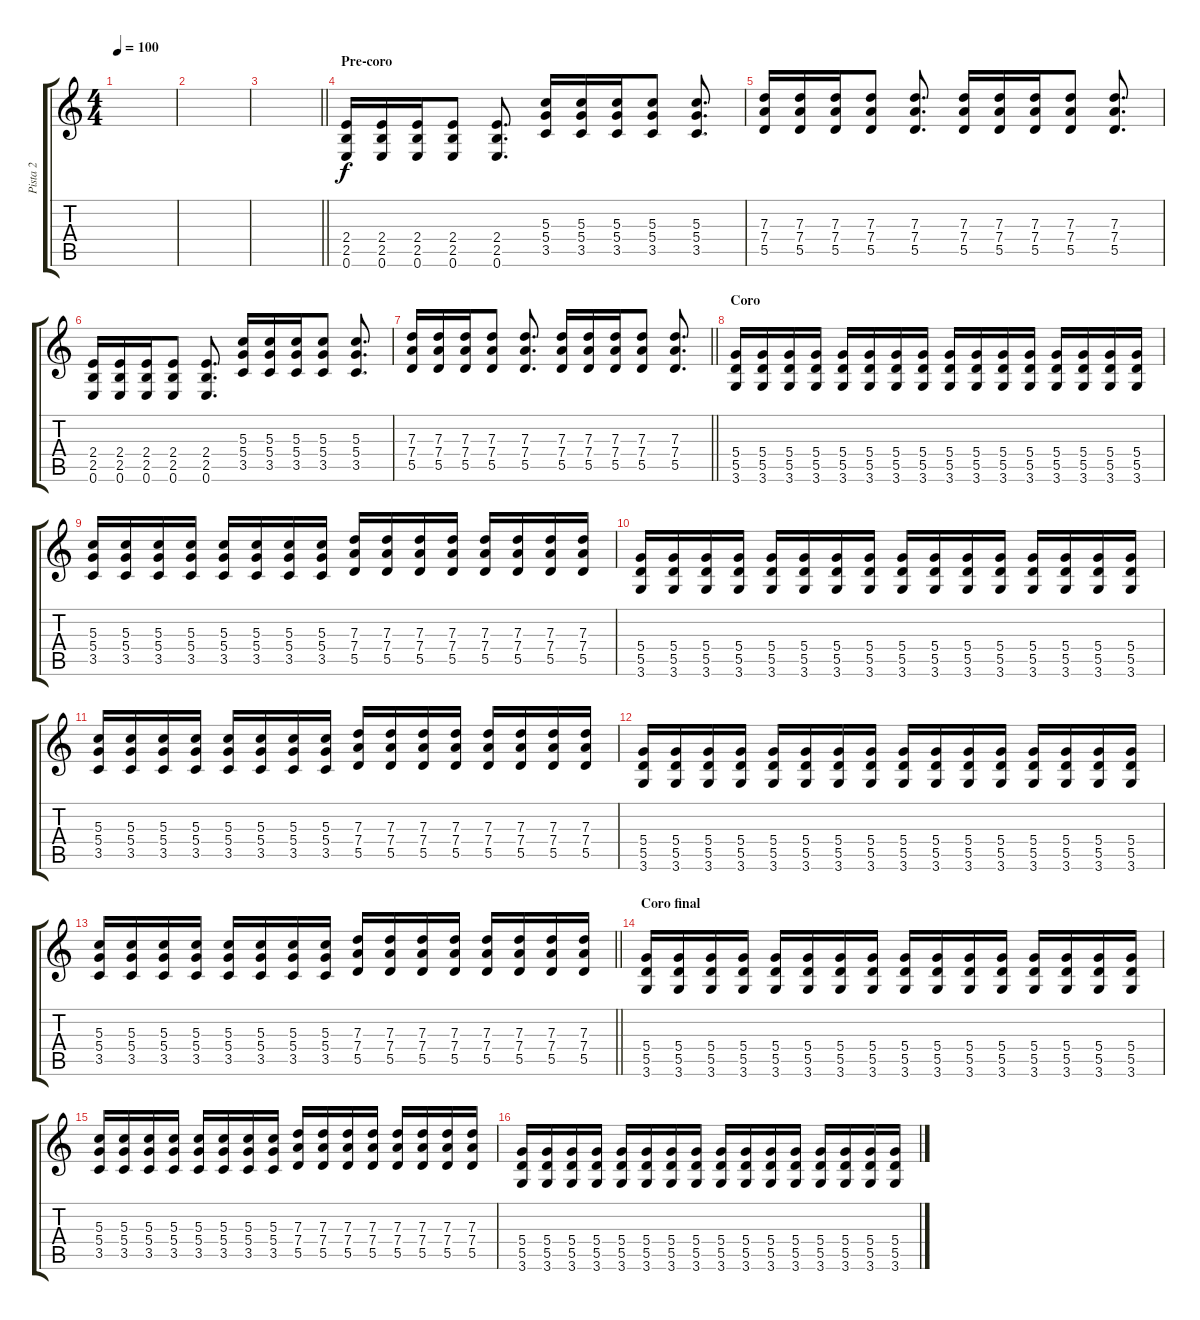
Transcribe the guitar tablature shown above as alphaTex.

\track ("Pista 2" "Pista 2") {instrument distortionguitar}
\staff {score tabs}
\tuning (E4 B3 G3 D3 A2 E2) {hide}
\ts (4 4)
\tempo 100
\clef g2
\ks c
|
|
\barLineRight lightlight
|
\section ("" "Pre-coro")
(2.4 2.5 0.6).16 (2.4 2.5 0.6).16 (2.4 2.5 0.6).16 (2.4 2.5 0.6).8 (2.4 2.5 0.6).8{d} (5.3 5.4 3.5).16 (5.3 5.4 3.5).16 (5.3 5.4 3.5).16 (5.3 5.4 3.5).8 (5.3 5.4 3.5).8{d} |
(7.3 7.4 5.5).16 (7.3 7.4 5.5).16 (7.3 7.4 5.5).16 (7.3 7.4 5.5).8 (7.3 7.4 5.5).8{d} (7.3 7.4 5.5).16 (7.3 7.4 5.5).16 (7.3 7.4 5.5).16 (7.3 7.4 5.5).8 (7.3 7.4 5.5).8{d} |
(2.4 2.5 0.6).16 (2.4 2.5 0.6).16 (2.4 2.5 0.6).16 (2.4 2.5 0.6).8 (2.4 2.5 0.6).8{d} (5.3 5.4 3.5).16 (5.3 5.4 3.5).16 (5.3 5.4 3.5).16 (5.3 5.4 3.5).8 (5.3 5.4 3.5).8{d} |
\barLineRight lightlight
(7.3 7.4 5.5).16 (7.3 7.4 5.5).16 (7.3 7.4 5.5).16 (7.3 7.4 5.5).8 (7.3 7.4 5.5).8{d} (7.3 7.4 5.5).16 (7.3 7.4 5.5).16 (7.3 7.4 5.5).16 (7.3 7.4 5.5).8 (7.3 7.4 5.5).8{d} |
\section ("" "Coro")
(5.4 5.5 3.6).16 (5.4 5.5 3.6).16 (5.4 5.5 3.6).16 (5.4 5.5 3.6).16 (5.4 5.5 3.6).16 (5.4 5.5 3.6).16 (5.4 5.5 3.6).16 (5.4 5.5 3.6).16 (5.4 5.5 3.6).16 (5.4 5.5 3.6).16 (5.4 5.5 3.6).16 (5.4 5.5 3.6).16 (5.4 5.5 3.6).16 (5.4 5.5 3.6).16 (5.4 5.5 3.6).16 (5.4 5.5 3.6).16 |
(5.3 5.4 3.5).16 (5.3 5.4 3.5).16 (5.3 5.4 3.5).16 (5.3 5.4 3.5).16 (5.3 5.4 3.5).16 (5.3 5.4 3.5).16 (5.3 5.4 3.5).16 (5.3 5.4 3.5).16 (7.3 7.4 5.5).16 (7.3 7.4 5.5).16 (7.3 7.4 5.5).16 (7.3 7.4 5.5).16 (7.3 7.4 5.5).16 (7.3 7.4 5.5).16 (7.3 7.4 5.5).16 (7.3 7.4 5.5).16 |
(5.4 5.5 3.6).16 (5.4 5.5 3.6).16 (5.4 5.5 3.6).16 (5.4 5.5 3.6).16 (5.4 5.5 3.6).16 (5.4 5.5 3.6).16 (5.4 5.5 3.6).16 (5.4 5.5 3.6).16 (5.4 5.5 3.6).16 (5.4 5.5 3.6).16 (5.4 5.5 3.6).16 (5.4 5.5 3.6).16 (5.4 5.5 3.6).16 (5.4 5.5 3.6).16 (5.4 5.5 3.6).16 (5.4 5.5 3.6).16 |
(5.3 5.4 3.5).16 (5.3 5.4 3.5).16 (5.3 5.4 3.5).16 (5.3 5.4 3.5).16 (5.3 5.4 3.5).16 (5.3 5.4 3.5).16 (5.3 5.4 3.5).16 (5.3 5.4 3.5).16 (7.3 7.4 5.5).16 (7.3 7.4 5.5).16 (7.3 7.4 5.5).16 (7.3 7.4 5.5).16 (7.3 7.4 5.5).16 (7.3 7.4 5.5).16 (7.3 7.4 5.5).16 (7.3 7.4 5.5).16 |
(5.4 5.5 3.6).16 (5.4 5.5 3.6).16 (5.4 5.5 3.6).16 (5.4 5.5 3.6).16 (5.4 5.5 3.6).16 (5.4 5.5 3.6).16 (5.4 5.5 3.6).16 (5.4 5.5 3.6).16 (5.4 5.5 3.6).16 (5.4 5.5 3.6).16 (5.4 5.5 3.6).16 (5.4 5.5 3.6).16 (5.4 5.5 3.6).16 (5.4 5.5 3.6).16 (5.4 5.5 3.6).16 (5.4 5.5 3.6).16 |
\barLineRight lightlight
(5.3 5.4 3.5).16 (5.3 5.4 3.5).16 (5.3 5.4 3.5).16 (5.3 5.4 3.5).16 (5.3 5.4 3.5).16 (5.3 5.4 3.5).16 (5.3 5.4 3.5).16 (5.3 5.4 3.5).16 (7.3 7.4 5.5).16 (7.3 7.4 5.5).16 (7.3 7.4 5.5).16 (7.3 7.4 5.5).16 (7.3 7.4 5.5).16 (7.3 7.4 5.5).16 (7.3 7.4 5.5).16 (7.3 7.4 5.5).16 |
\section ("" "Coro final")
(5.4 5.5 3.6).16 (5.4 5.5 3.6).16 (5.4 5.5 3.6).16 (5.4 5.5 3.6).16 (5.4 5.5 3.6).16 (5.4 5.5 3.6).16 (5.4 5.5 3.6).16 (5.4 5.5 3.6).16 (5.4 5.5 3.6).16 (5.4 5.5 3.6).16 (5.4 5.5 3.6).16 (5.4 5.5 3.6).16 (5.4 5.5 3.6).16 (5.4 5.5 3.6).16 (5.4 5.5 3.6).16 (5.4 5.5 3.6).16 |
(5.3 5.4 3.5).16 (5.3 5.4 3.5).16 (5.3 5.4 3.5).16 (5.3 5.4 3.5).16 (5.3 5.4 3.5).16 (5.3 5.4 3.5).16 (5.3 5.4 3.5).16 (5.3 5.4 3.5).16 (7.3 7.4 5.5).16 (7.3 7.4 5.5).16 (7.3 7.4 5.5).16 (7.3 7.4 5.5).16 (7.3 7.4 5.5).16 (7.3 7.4 5.5).16 (7.3 7.4 5.5).16 (7.3 7.4 5.5).16 |
(5.4 5.5 3.6).16 (5.4 5.5 3.6).16 (5.4 5.5 3.6).16 (5.4 5.5 3.6).16 (5.4 5.5 3.6).16 (5.4 5.5 3.6).16 (5.4 5.5 3.6).16 (5.4 5.5 3.6).16 (5.4 5.5 3.6).16 (5.4 5.5 3.6).16 (5.4 5.5 3.6).16 (5.4 5.5 3.6).16 (5.4 5.5 3.6).16 (5.4 5.5 3.6).16 (5.4 5.5 3.6).16 (5.4 5.5 3.6).16
